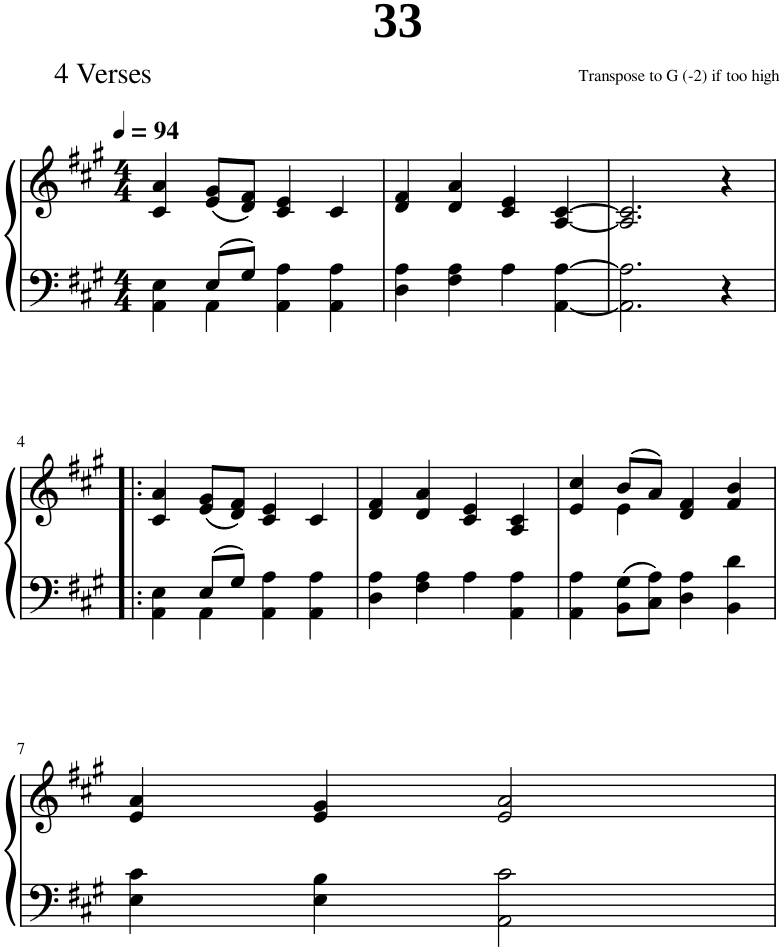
**kern	**kern
*part1	*part1
*staff2	*staff1
*I"Piano	*
*I'Pno.	*
*clefF4	*clefG2
*k[f#c#g#]	*k[f#c#g#]
*M4/4	*M4/4
*MM94	*MM94
=1	=1
*^	*
4ryy	4AA\ 4E\	4c#/ 4a/
8E/L	4AA\	(8e/ 8g#/L
8G#/J	.	8d/ 8f#/J)
2ryy	4AA\ 4A\	4c#/ 4e/
.	4AA\ 4A\	4c#/
*v	*v	*
=2	=2
4D\ 4A\	4d/ 4f#/
4F#\ 4A\	4d/ 4a/
4A\	4c#/ 4e/
[4AA\ [4A\	[4A/ [4c#/
=3	=3
2.AA\] 2.A\]	2.A/] 2.c#/]
4r	4r
!!LO:LB:g=z
=4!|:	=4!|:
*^	*
4ryy	4AA\ 4E\	4c#/ 4a/
8E/L	4AA\	(8e/ 8g#/L
8G#/J	.	8d/ 8f#/J)
2ryy	4AA\ 4A\	4c#/ 4e/
.	4AA\ 4A\	4c#/
*v	*v	*
=5	=5
4D\ 4A\	4d/ 4f#/
4F#\ 4A\	4d/ 4a/
4A\	4c#/ 4e/
4AA\ 4A\	4A/ 4c#/
=6	=6
*	*^
4AA\ 4A\	4e/ 4cc#/	4ryy
8BB\ 8G#\L	(8b/L	4e\
8C#\ 8A\J	8a/J)	.
4D\ 4A\	4d/ 4f#/	2ryy
4BB\ 4d\	4f#/ 4b/	.
*	*v	*v
!!LO:LB:g=z
=7	=7
4E\ 4c#\	4e/ 4a/
4E\ 4B\	4e/ 4g#/
2AA\ 2c#\	2e/ 2a/
=	=
*-	*-
